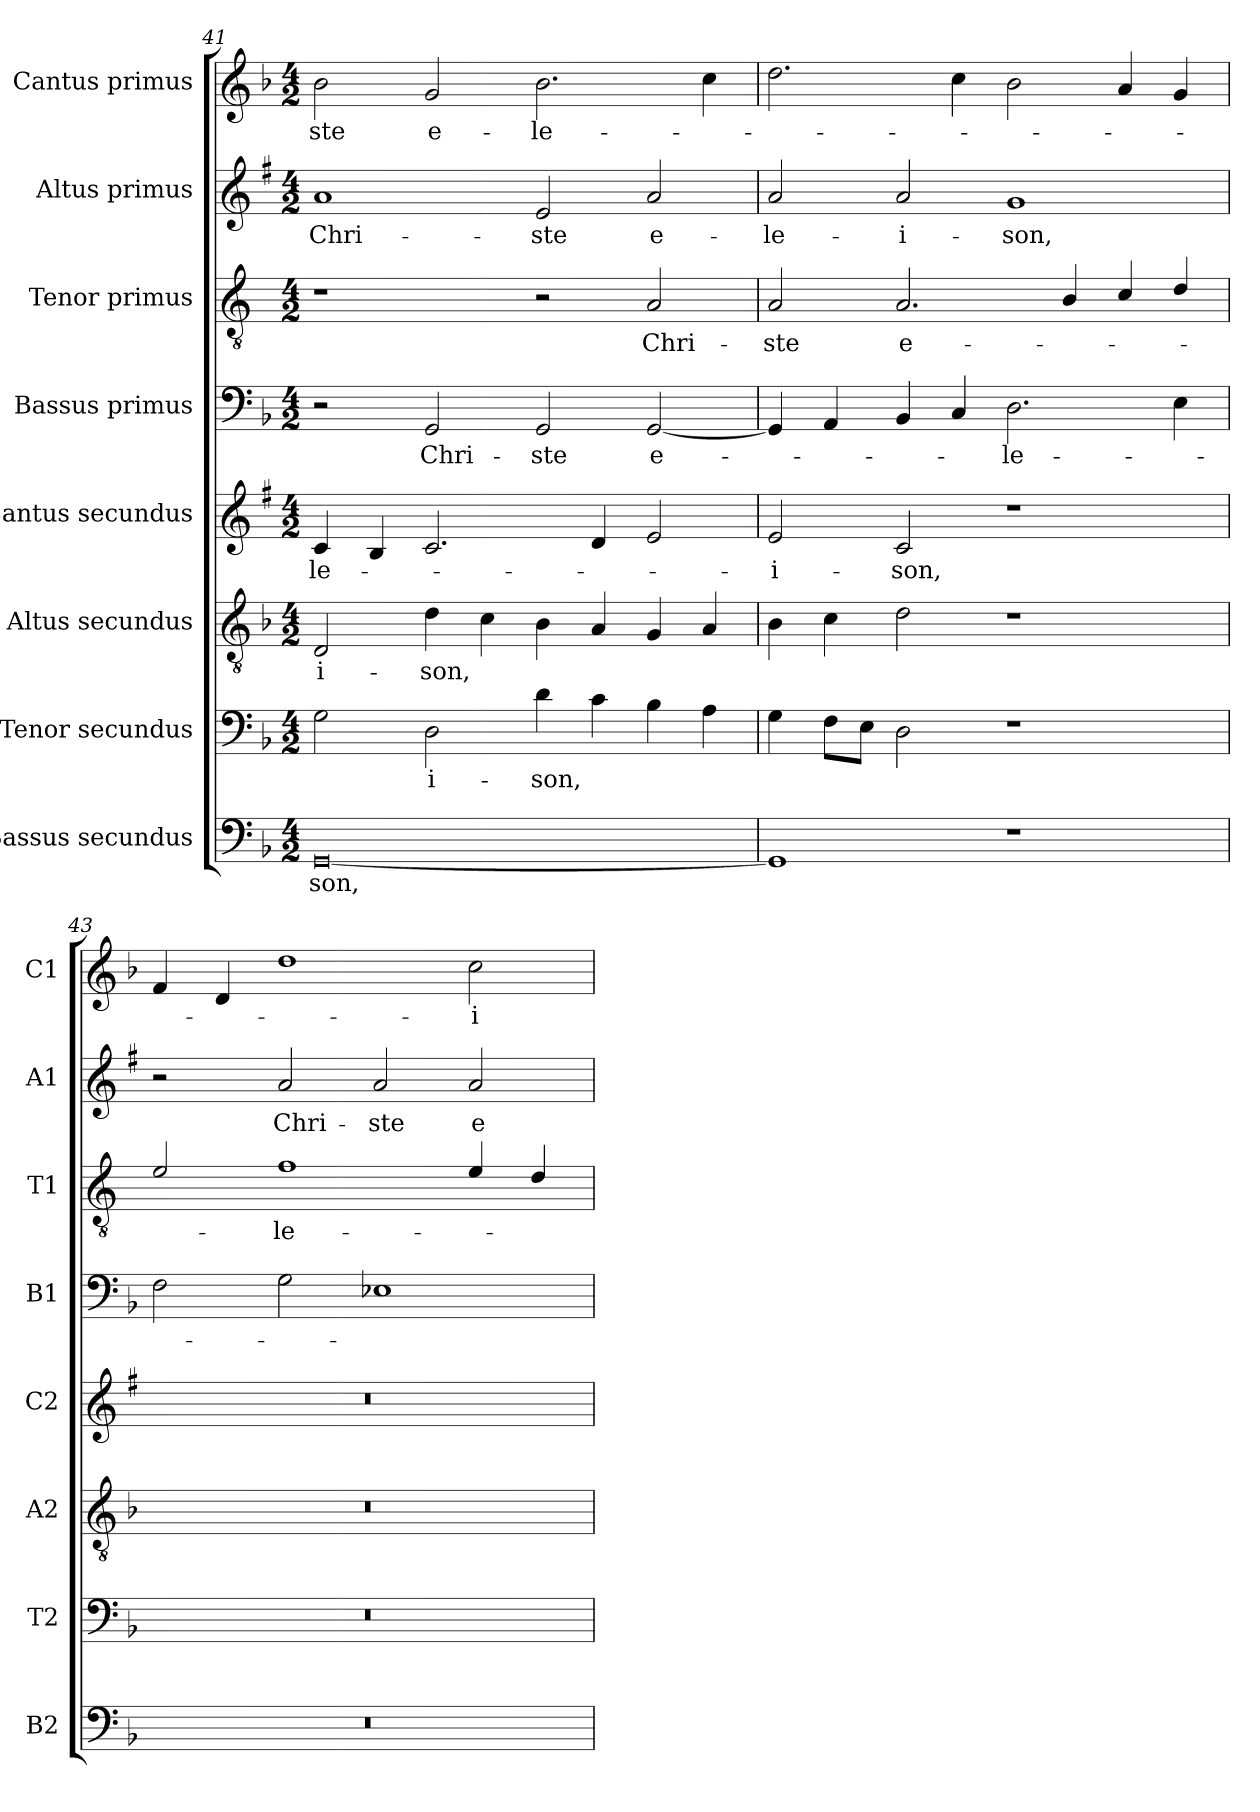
**kern	**text	**kern	**text	**kern	**text	**kern	**text	**kern	**text	**kern	**text	**kern	**text	**kern	**text
*part8	*part8	*part7	*part7	*part6	*part6	*part5	*part5	*part4	*part4	*part3	*part3	*part2	*part2	*part1	*part1
*staff8	*staff8	*staff7	*staff7	*staff6	*staff6	*staff5	*staff5	*staff4	*staff4	*staff3	*staff3	*staff2	*staff2	*staff1	*staff1
*I"Bassus secundus	*	*I"Tenor secundus	*	*I"Altus secundus	*	*I"Cantus secundus	*	*I"Bassus primus	*	*I"Tenor primus	*	*I"Altus primus	*	*I"Cantus primus	*
*I'B2	*	*I'T2	*	*I'A2	*	*I'C2	*	*I'B1	*	*I'T1	*	*I'A1	*	*I'C1	*
*clefF4	*	*clefF4	*	*clefGv2	*	*clefG2	*	*clefF4	*	*clefGv2	*	*clefG2	*	*clefG2	*
*	*	*	*	*	*	*ITrd1c2	*	*	*	*ITrd4c7	*	*ITrd1c2	*	*	*
*k[b-]	*	*k[b-]	*	*k[b-]	*	*k[b-]	*	*k[b-]	*	*k[b-]	*	*k[b-]	*	*k[b-]	*
*F:	*	*F:	*	*F:	*	*F:	*	*F:	*	*F:	*	*F:	*	*F:	*
*M4/2	*	*M4/2	*	*M4/2	*	*M4/2	*	*M4/2	*	*M4/2	*	*M4/2	*	*M4/2	*
=41	=41	=41	=41	=41	=41	=41	=41	=41	=41	=41	=41	=41	=41	=41	=41
!	!LO:LY:b	!	!	!	!LO:LY:b	!	!LO:LY:b	!	!	!	!	!	!LO:LY:b	!	!LO:LY:b
[0GG	-son,	2G\	.	2D/	-i-	4B-/	-le-	2r	.	1r	.	1g	Chri-	2b-\	-ste
.	.	.	.	.	.	4A/	.	.	.	.	.	.	.	.	.
!	!	!	!LO:LY:b	!	!LO:LY:b	!	!	!	!LO:LY:b	!	!	!	!	!	!LO:LY:b
.	.	2D\	-i-	4d\	-son,	2.B-/	.	2GG/	Chri-	.	.	.	.	2g/	e-
.	.	.	.	4c\	.	.	.	.	.	.	.	.	.	.	.
!	!	!	!LO:LY:b	!	!	!	!	!	!LO:LY:b	!	!	!	!LO:LY:b	!	!LO:LY:b
.	.	4d\	-son,	4B-\	.	.	.	2GG/	-ste	2r	.	2d/	-ste	2.b-\	-le-
.	.	4c\	.	4A/	.	4c/	.	.	.	.	.	.	.	.	.
!	!	!	!	!	!	!	!	!	!LO:LY:b	!	!LO:LY:b	!	!LO:LY:b	!	!
.	.	4B-\	.	4G/	.	2d/	.	[2GG/	e-	2D/	Chri-	2g/	e-	.	.
.	.	4A\	.	4A/	.	.	.	.	.	.	.	.	.	4cc\	.
=42	=42	=42	=42	=42	=42	=42	=42	=42	=42	=42	=42	=42	=42	=42	=42
!	!	!	!	!	!	!	!LO:LY:b	!	!	!	!LO:LY:b	!	!LO:LY:b	!	!
1GG]	.	4G\	.	4B-\	.	2d/	-i-	4GG/]	.	2D/	-ste	2g/	-le-	2.dd\	.
.	.	8F\L	.	4c\	.	.	.	4AA/	.	.	.	.	.	.	.
.	.	8E\J	.	.	.	.	.	.	.	.	.	.	.	.	.
!	!	!	!	!	!	!	!LO:LY:b	!	!	!	!LO:LY:b	!	!LO:LY:b	!	!
.	.	2D\	.	2d\	.	2B-/	-son,	4BB-/	.	2.D/	e-	2g/	-i-	.	.
.	.	.	.	.	.	.	.	4C/	.	.	.	.	.	4cc\	.
!	!	!	!	!	!	!	!	!	!LO:LY:b	!	!	!	!LO:LY:b	!	!
1r	.	1r	.	1r	.	1r	.	2.D\	-le-	.	.	1f	-son,	2b-\	.
.	.	.	.	.	.	.	.	.	.	4E/	.	.	.	.	.
.	.	.	.	.	.	.	.	.	.	4F/	.	.	.	4a/	.
.	.	.	.	.	.	.	.	4E\	.	4G/	.	.	.	4g/	.
=43	=43	=43	=43	=43	=43	=43	=43	=43	=43	=43	=43	=43	=43	=43	=43
0r	.	0r	.	0r	.	0r	.	2F\	.	2A/	.	2r	.	4f/	.
.	.	.	.	.	.	.	.	.	.	.	.	.	.	4d/	.
!	!	!	!	!	!	!	!	!	!	!	!LO:LY:b	!	!LO:LY:b	!	!
.	.	.	.	.	.	.	.	2G\	.	1B-	-le-	2g/	Chri-	1dd	.
!	!	!	!	!	!	!	!	!	!	!	!	!	!LO:LY:b	!	!
.	.	.	.	.	.	.	.	1E-X	.	.	.	2g/	-ste	.	.
!	!	!	!	!	!	!	!	!	!	!	!	!	!LO:LY:b	!	!LO:LY:b
.	.	.	.	.	.	.	.	.	.	4A/	.	2g/	e-	2cc\	-i-
.	.	.	.	.	.	.	.	.	.	4G/	.	.	.	.	.
=	=	=	=	=	=	=	=	=	=	=	=	=	=	=	=
*-	*-	*-	*-	*-	*-	*-	*-	*-	*-	*-	*-	*-	*-	*-	*-
